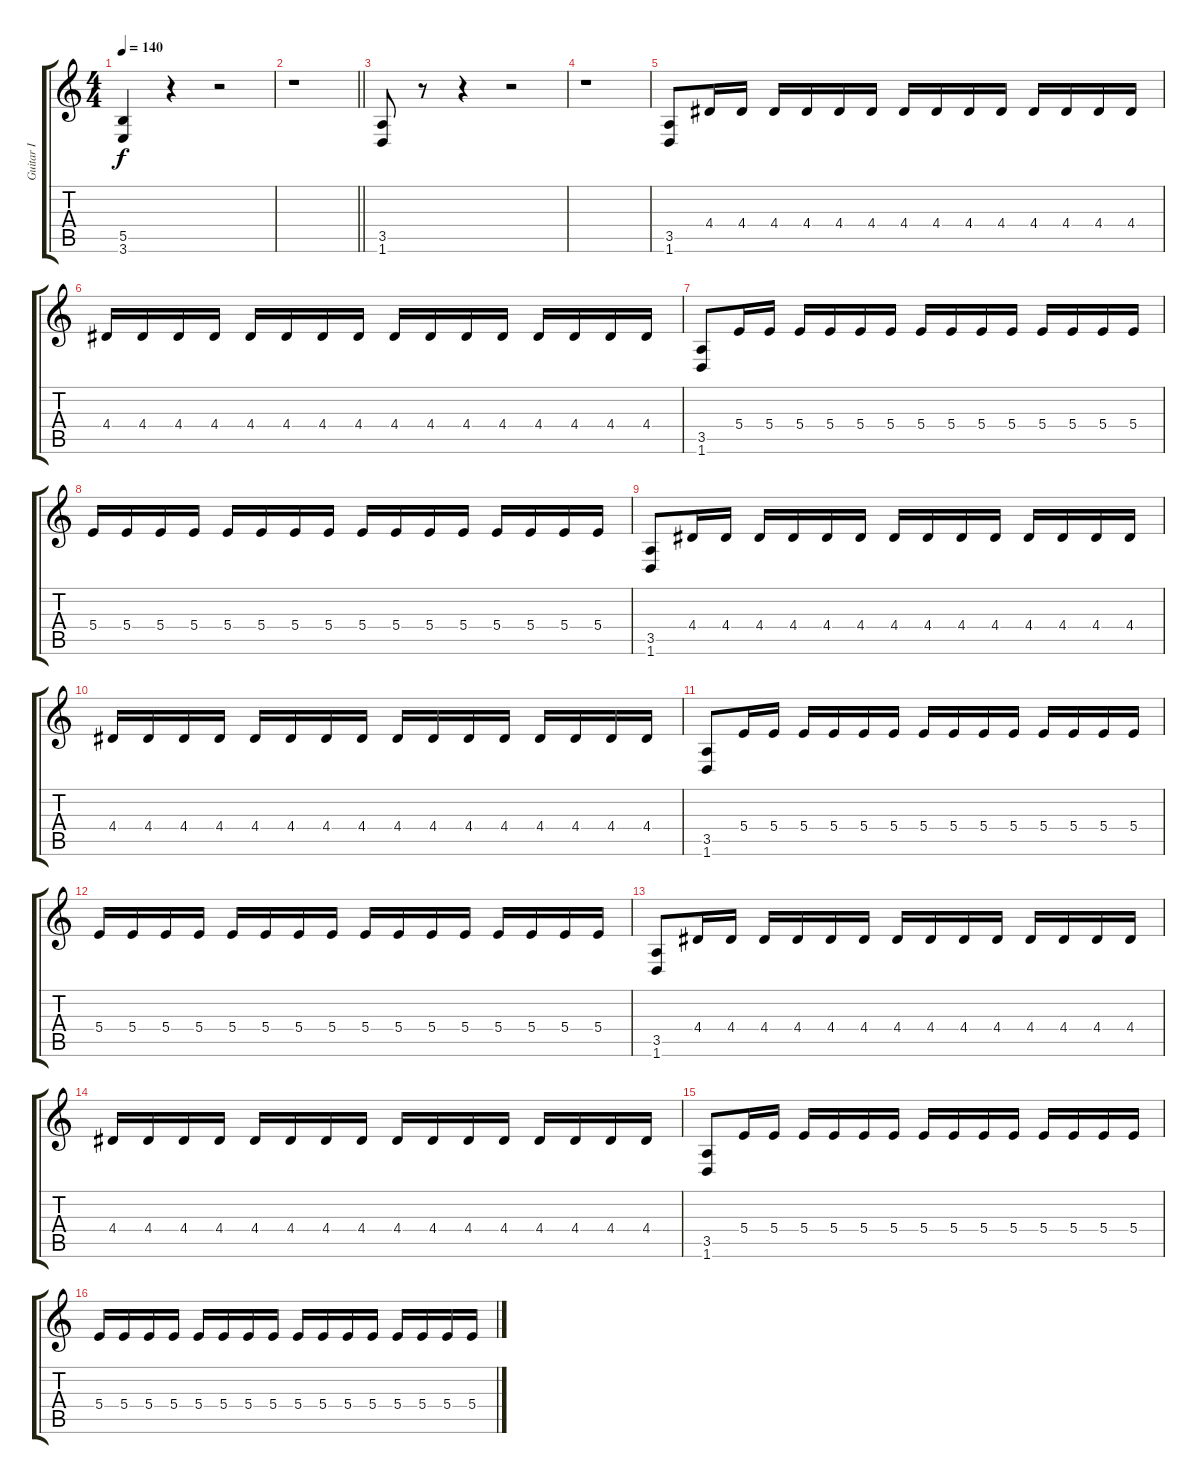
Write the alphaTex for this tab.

\track ("Guitar I" "Guitar I") {instrument distortionguitar}
\staff {score tabs}
\tuning (Db4 Ab3 E3 B2 Gb2 Db2) {hide}
\ts (4 4)
\tempo 140
\clef g2
\ks c
(5.5 3.6).4{dy f} r.4 r.2 |
\barLineRight lightlight
r.1 |
(3.5 1.6).8 r.8 r.4 r.2 |
r.1 |
(3.5 1.6).8 4.4.16 4.4.16 4.4.16 4.4.16 4.4.16 4.4.16 4.4.16 4.4.16 4.4.16 4.4.16 4.4.16 4.4.16 4.4.16 4.4.16 |
4.4.16 4.4.16 4.4.16 4.4.16 4.4.16 4.4.16 4.4.16 4.4.16 4.4.16 4.4.16 4.4.16 4.4.16 4.4.16 4.4.16 4.4.16 4.4.16 |
(3.5 1.6).8 5.4.16 5.4.16 5.4.16 5.4.16 5.4.16 5.4.16 5.4.16 5.4.16 5.4.16 5.4.16 5.4.16 5.4.16 5.4.16 5.4.16 |
5.4.16 5.4.16 5.4.16 5.4.16 5.4.16 5.4.16 5.4.16 5.4.16 5.4.16 5.4.16 5.4.16 5.4.16 5.4.16 5.4.16 5.4.16 5.4.16 |
(3.5 1.6).8 4.4.16 4.4.16 4.4.16 4.4.16 4.4.16 4.4.16 4.4.16 4.4.16 4.4.16 4.4.16 4.4.16 4.4.16 4.4.16 4.4.16 |
4.4.16 4.4.16 4.4.16 4.4.16 4.4.16 4.4.16 4.4.16 4.4.16 4.4.16 4.4.16 4.4.16 4.4.16 4.4.16 4.4.16 4.4.16 4.4.16 |
(3.5 1.6).8 5.4.16 5.4.16 5.4.16 5.4.16 5.4.16 5.4.16 5.4.16 5.4.16 5.4.16 5.4.16 5.4.16 5.4.16 5.4.16 5.4.16 |
5.4.16 5.4.16 5.4.16 5.4.16 5.4.16 5.4.16 5.4.16 5.4.16 5.4.16 5.4.16 5.4.16 5.4.16 5.4.16 5.4.16 5.4.16 5.4.16 |
(3.5 1.6).8 4.4.16 4.4.16 4.4.16 4.4.16 4.4.16 4.4.16 4.4.16 4.4.16 4.4.16 4.4.16 4.4.16 4.4.16 4.4.16 4.4.16 |
4.4.16 4.4.16 4.4.16 4.4.16 4.4.16 4.4.16 4.4.16 4.4.16 4.4.16 4.4.16 4.4.16 4.4.16 4.4.16 4.4.16 4.4.16 4.4.16 |
(3.5 1.6).8 5.4.16 5.4.16 5.4.16 5.4.16 5.4.16 5.4.16 5.4.16 5.4.16 5.4.16 5.4.16 5.4.16 5.4.16 5.4.16 5.4.16 |
5.4.16 5.4.16 5.4.16 5.4.16 5.4.16 5.4.16 5.4.16 5.4.16 5.4.16 5.4.16 5.4.16 5.4.16 5.4.16 5.4.16 5.4.16 5.4.16
